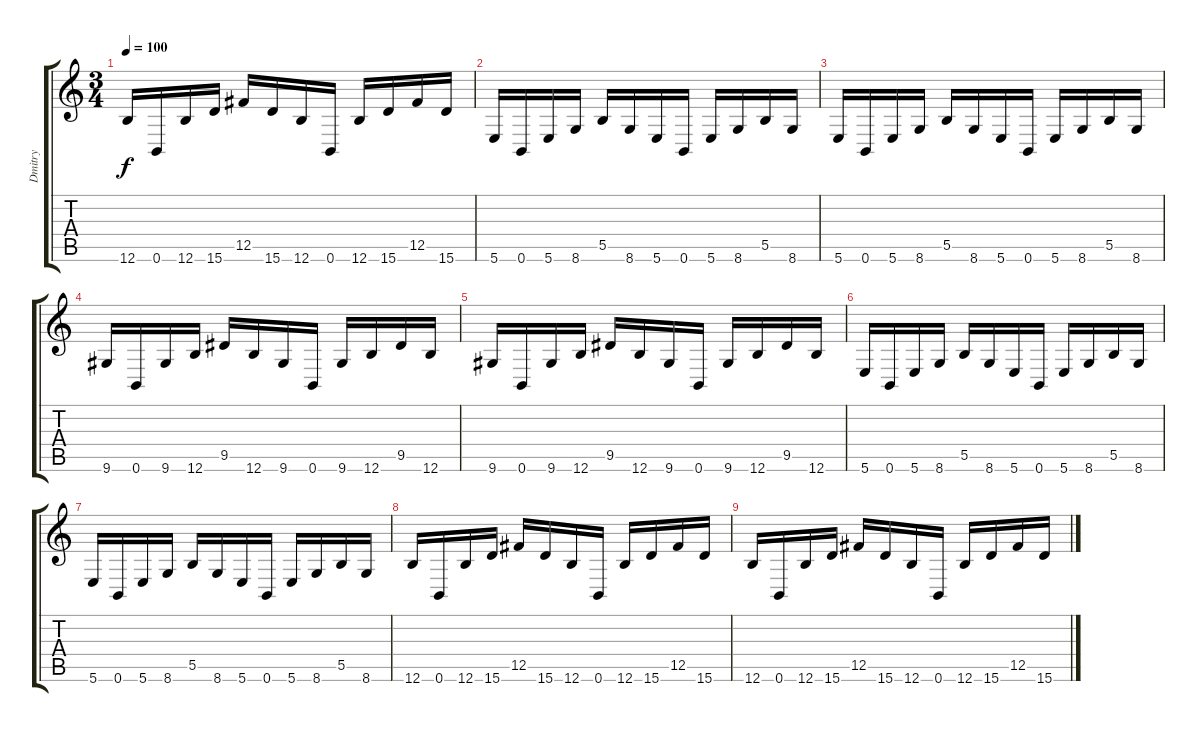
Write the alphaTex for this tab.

\track ("Dmitry" "Dmitry") {instrument distortionguitar}
\staff {score tabs}
\tuning (Db4 Ab3 E3 B2 Gb2 B1) {hide}
\ts (3 4)
\tempo 100
\clef g2
\ks c
12.6.16{dy f} 0.6.16 12.6.16 15.6.16 12.5.16 15.6.16 12.6.16 0.6.16 12.6.16 15.6.16 12.5.16 15.6.16 |
5.6.16 0.6.16 5.6.16 8.6.16 5.5.16 8.6.16 5.6.16 0.6.16 5.6.16 8.6.16 5.5.16 8.6.16 |
5.6.16 0.6.16 5.6.16 8.6.16 5.5.16 8.6.16 5.6.16 0.6.16 5.6.16 8.6.16 5.5.16 8.6.16 |
9.6.16 0.6.16 9.6.16 12.6.16 9.5.16 12.6.16 9.6.16 0.6.16 9.6.16 12.6.16 9.5.16 12.6.16 |
9.6.16 0.6.16 9.6.16 12.6.16 9.5.16 12.6.16 9.6.16 0.6.16 9.6.16 12.6.16 9.5.16 12.6.16 |
5.6.16 0.6.16 5.6.16 8.6.16 5.5.16 8.6.16 5.6.16 0.6.16 5.6.16 8.6.16 5.5.16 8.6.16 |
5.6.16 0.6.16 5.6.16 8.6.16 5.5.16 8.6.16 5.6.16 0.6.16 5.6.16 8.6.16 5.5.16 8.6.16 |
12.6.16 0.6.16 12.6.16 15.6.16 12.5.16 15.6.16 12.6.16 0.6.16 12.6.16 15.6.16 12.5.16 15.6.16 |
12.6.16 0.6.16 12.6.16 15.6.16 12.5.16 15.6.16 12.6.16 0.6.16 12.6.16 15.6.16 12.5.16 15.6.16
